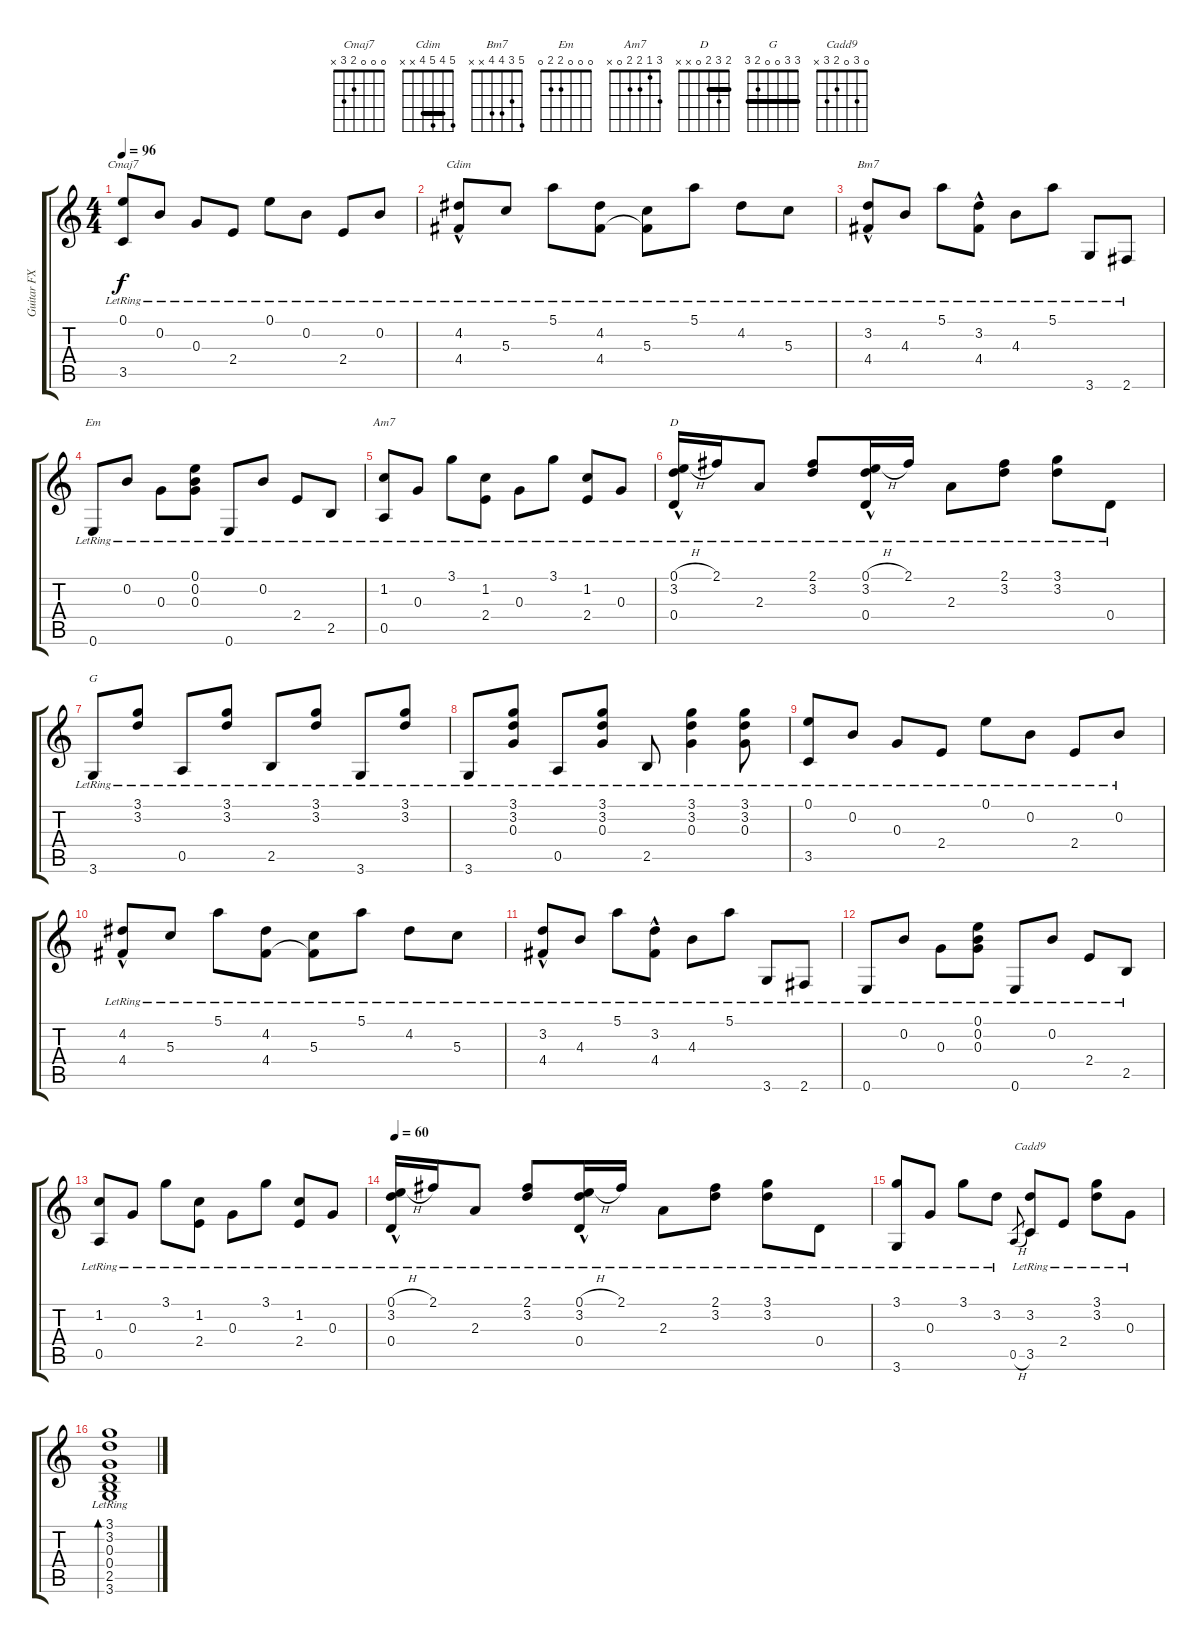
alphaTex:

\track ("Guitar FX" "Guitar FX") {instrument acousticguitarnylon}
\staff {score tabs}
\tuning (E4 B3 G3 D3 A2 E2) {hide}
\chord ("Cmaj7" 0 0 0 2 3 x)
\chord ("Cdim" 5 4 5 4 x x) {barre 4}
\chord ("Bm7" 5 3 4 4 x x)
\chord ("Em" 0 0 0 2 2 0)
\chord ("Am7" 3 1 2 2 0 x)
\chord ("D" 2 3 2 0 x x) {barre 2}
\chord ("G" 3 3 0 0 2 3) {barre 3}
\chord ("Cadd9" 0 3 0 2 3 x)
\ts (4 4)
\tempo 96
\clef g2
\ks c
(0.1{lr} 3.5{lr}).8{ch "Cmaj7" dy f} 0.2{lr}.8 0.3{lr}.8 2.4{lr}.8 0.1{lr}.8 0.2{lr}.8 2.4{lr}.8 0.2{lr}.8 |
(4.2{lr} 4.4{hac lr}).8{ch "Cdim"} 5.3{lr}.8 5.1{lr}.8 (4.2{lr} 4.4{lr}).8 (5.3{lr} 4.4{t}).8 5.1{lr}.8 4.2{lr}.8 5.3{lr}.8 |
(3.2{lr} 4.4{hac lr}).8{ch "Bm7"} 4.3{lr}.8 5.1{lr}.8 (3.2{lr} 4.4{hac lr}).8 4.3{lr}.8 5.1{lr}.8 3.6{lr}.8 2.6{lr}.8 |
0.6{lr}.8{ch "Em"} 0.2{lr}.8 0.3{lr}.8 (0.1{lr} 0.2{lr} 0.3{lr}).8 0.6{lr}.8 0.2{lr}.8 2.4{lr}.8 2.5{lr}.8 |
(1.2{lr} 0.5{lr}).8{ch "Am7"} 0.3{lr}.8 3.1{lr}.8 (1.2{lr} 2.4{lr}).8 0.3{lr}.8 3.1{lr}.8 (1.2{lr} 2.4{lr}).8 0.3{lr}.8 |
(0.1{h} 3.2{lr} 0.4{hac lr}).16{ch "D"} 2.1{lr}.16 2.3{lr}.8 (2.1{lr} 3.2{lr}).8 (0.1{h} 3.2{lr} 0.4{hac lr}).16 2.1{lr}.16 2.3{lr}.8 (2.1{lr} 3.2{lr}).8 (3.1{lr} 3.2{lr}).8 0.4{lr}.8 |
3.6{lr}.8{ch "G"} (3.1{lr} 3.2{lr}).8 0.5{lr}.8 (3.1{lr} 3.2{lr}).8 2.5{lr}.8 (3.1{lr} 3.2{lr}).8 3.6{lr}.8 (3.1{lr} 3.2{lr}).8 |
3.6{lr}.8 (3.1{lr} 3.2{lr} 0.3{lr}).8 0.5{lr}.8 (3.1{lr} 3.2{lr} 0.3{lr}).8 2.5{lr}.8 (3.1{lr} 3.2{lr} 0.3{lr}).4 (3.1{lr} 3.2{lr} 0.3{lr}).8 |
(0.1{lr} 3.5{lr}).8 0.2{lr}.8 0.3{lr}.8 2.4{lr}.8 0.1{lr}.8 0.2{lr}.8 2.4{lr}.8 0.2{lr}.8 |
(4.2{lr} 4.4{hac lr}).8 5.3{lr}.8 5.1{lr}.8 (4.2{lr} 4.4{lr}).8 (5.3{lr} 4.4{t}).8 5.1{lr}.8 4.2{lr}.8 5.3{lr}.8 |
(3.2{lr} 4.4{hac lr}).8 4.3{lr}.8 5.1{lr}.8 (3.2{lr} 4.4{hac lr}).8 4.3{lr}.8 5.1{lr}.8 3.6{lr}.8 2.6{lr}.8 |
0.6{lr}.8 0.2{lr}.8 0.3{lr}.8 (0.1{lr} 0.2{lr} 0.3{lr}).8 0.6{lr}.8 0.2{lr}.8 2.4{lr}.8 2.5{lr}.8 |
(1.2{lr} 0.5{lr}).8 0.3{lr}.8 3.1{lr}.8 (1.2{lr} 2.4{lr}).8 0.3{lr}.8 3.1{lr}.8 (1.2{lr} 2.4{lr}).8 0.3{lr}.8 |
\tempo 60
(0.1{h} 3.2{lr} 0.4{hac lr}).16 2.1{lr}.16 2.3{lr}.8 (2.1{lr} 3.2{lr}).8 (0.1{h} 3.2{lr} 0.4{hac lr}).16 2.1{lr}.16 2.3{lr}.8 (2.1{lr} 3.2{lr}).8 (3.1{lr} 3.2{lr}).8 0.4{lr}.8 |
(3.1{lr} 3.6{lr}).8 0.3{lr}.8 3.1{lr}.8 3.2{lr}.8 0.5{h}.8{gr} (3.2{lr} 3.5{lr}).8{ch "Cadd9"} 2.4{lr}.8 (3.1{lr} 3.2{lr}).8 0.3{lr}.8 |
(3.1{lr} 3.2{lr} 0.3{lr} 0.4{lr} 2.5{lr} 3.6{lr}).1{bd 120}
